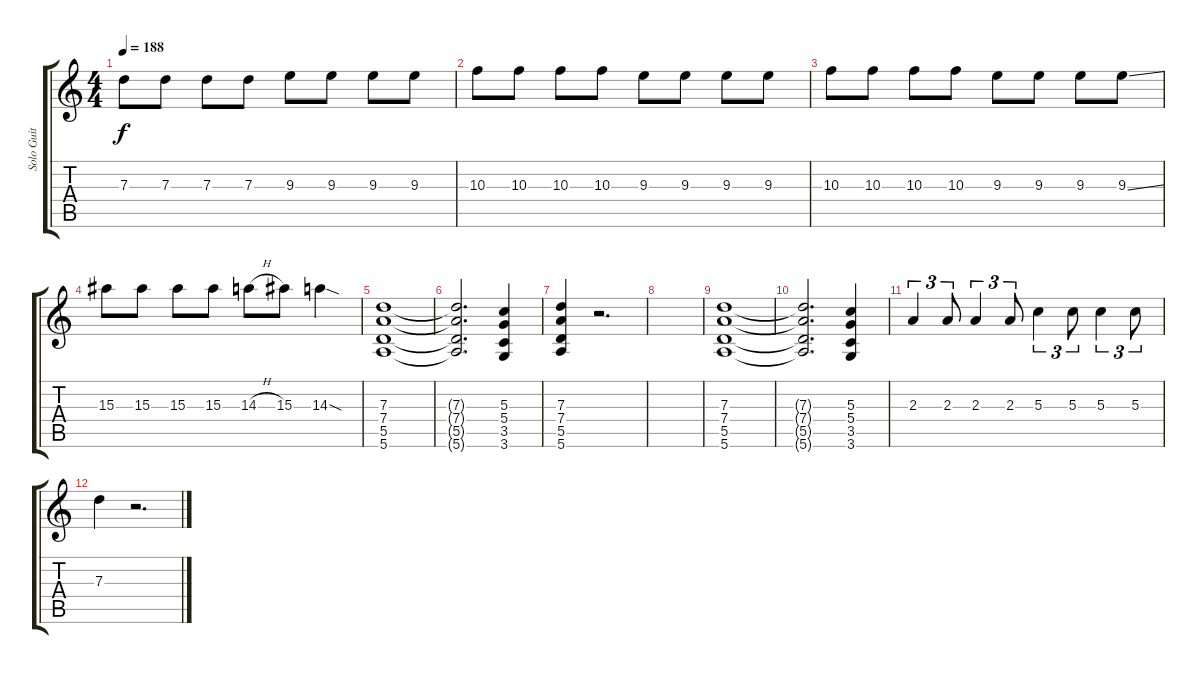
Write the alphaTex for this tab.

\track ("Solo Guit" "Solo Guit") {instrument distortionguitar}
\staff {score tabs}
\tuning (E4 B3 G3 D3 A2 E2) {hide}
\ts (4 4)
\tempo 188
\clef g2
\ks c
7.3.8{dy f} 7.3.8 7.3.8 7.3.8 9.3.8 9.3.8 9.3.8 9.3.8 |
10.3.8 10.3.8 10.3.8 10.3.8 9.3.8 9.3.8 9.3.8 9.3.8 |
10.3.8 10.3.8 10.3.8 10.3.8 9.3.8 9.3.8 9.3.8 9.3{ss}.8 |
15.3.8 15.3.8 15.3.8 15.3.8 14.3{h}.8 15.3.8 14.3{sod}.4 |
(7.3 7.4 5.5 5.6).1 |
(7.3{t} 7.4{t} 5.5{t} 5.6{t}).2{d} (5.3 5.4 3.5 3.6).4 |
(7.3 7.4 5.5 5.6).4 r.2{d} |
|
(7.3 7.4 5.5 5.6).1 |
(7.3{t} 7.4{t} 5.5{t} 5.6{t}).2{d} (5.3 5.4 3.5 3.6).4 |
2.3.4{tu (3 2)} 2.3.8{tu (3 2)} 2.3.4{tu (3 2)} 2.3.8{tu (3 2)} 5.3.4{tu (3 2)} 5.3.8{tu (3 2)} 5.3.4{tu (3 2)} 5.3.8{tu (3 2)} |
7.3.4 r.2{d}
